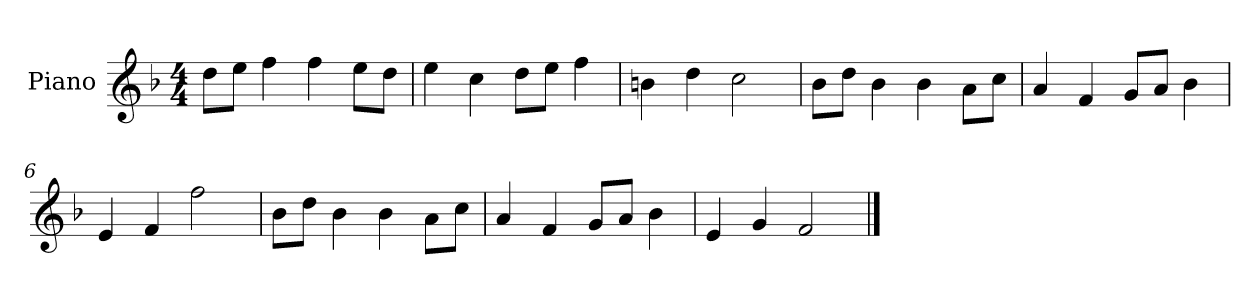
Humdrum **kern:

**kern
*part1
*staff1
*I"Piano
*I'P-no
*clefG2
*k[b-]
*M4/4
*MM90
=1
8dd\L
8ee\J
4ff\
4ff\
8ee\L
8dd\J
=2
4ee\
4cc\
8dd\L
8ee\J
4ff\
=3
4bn\
4dd\
2cc\
=4
8b-\L
8dd\J
4b-\
4b-\
8a\L
8cc\J
=5
4a/
4f/
8g/L
8a/J
4b-\
=6
4e/
4f/
2ff\
=7
8b-\L
8dd\J
4b-\
4b-\
8a\L
8cc\J
!!LO:LB:g=z
=8
4a/
4f/
8g/L
8a/J
4b-\
=9
4e/
4g/
2f/
==
*-
